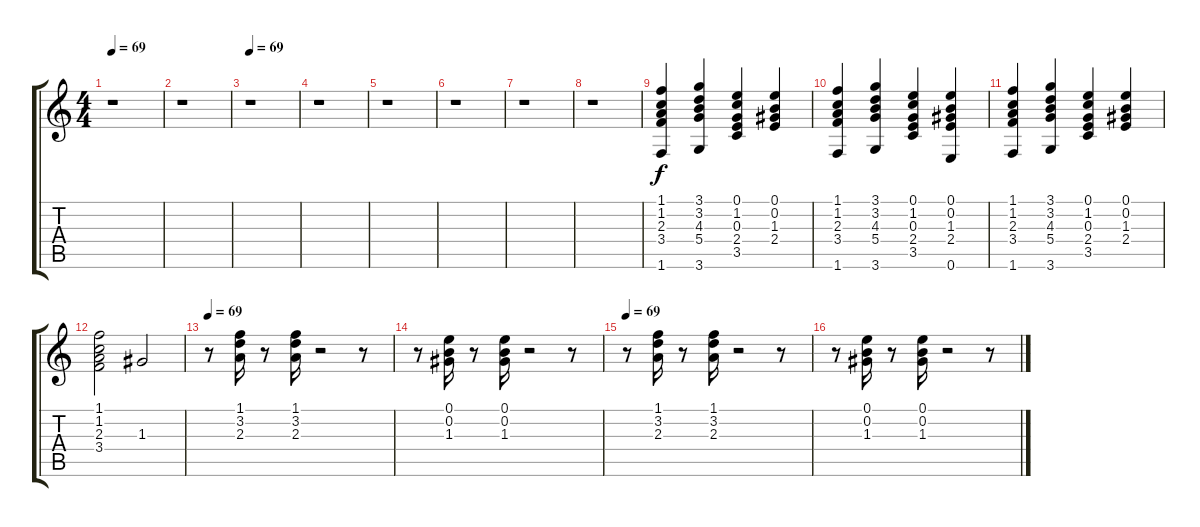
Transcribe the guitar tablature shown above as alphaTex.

\track "" {instrument overdrivenguitar}
\staff {score tabs}
\tuning (E4 B3 G3 D3 A2 E2) {hide}
\ts (4 4)
\tempo 69
\clef g2
\ks c
r.1{dy f instrument overdrivenguitar} |
r.1 |
\tempo 69
r.1 |
r.1 |
r.1 |
r.1 |
r.1 |
r.1 |
(1.1 1.2 2.3 3.4 1.6).4 (3.1 3.2 4.3 5.4 3.6).4 (0.1 1.2 0.3 2.4 3.5).4 (0.1 0.2 1.3 2.4).4 |
(1.1 1.2 2.3 3.4 1.6).4 (3.1 3.2 4.3 5.4 3.6).4 (0.1 1.2 0.3 2.4 3.5).4 (0.1 0.2 1.3 2.4 0.6).4 |
(1.1 1.2 2.3 3.4 1.6).4 (3.1 3.2 4.3 5.4 3.6).4 (0.1 1.2 0.3 2.4 3.5).4 (0.1 0.2 1.3 2.4).4 |
(1.1 1.2 2.3 3.4).2 1.3.2 |
\tempo 69
r.8 (1.1 3.2 2.3).16 r.8 (1.1 3.2 2.3).16 r.2 r.8 |
r.8 (0.1 0.2 1.3).16 r.8 (0.1 0.2 1.3).16 r.2 r.8 |
\tempo 69
r.8 (1.1 3.2 2.3).16 r.8 (1.1 3.2 2.3).16 r.2 r.8 |
r.8 (0.1 0.2 1.3).16 r.8 (0.1 0.2 1.3).16 r.2 r.8
